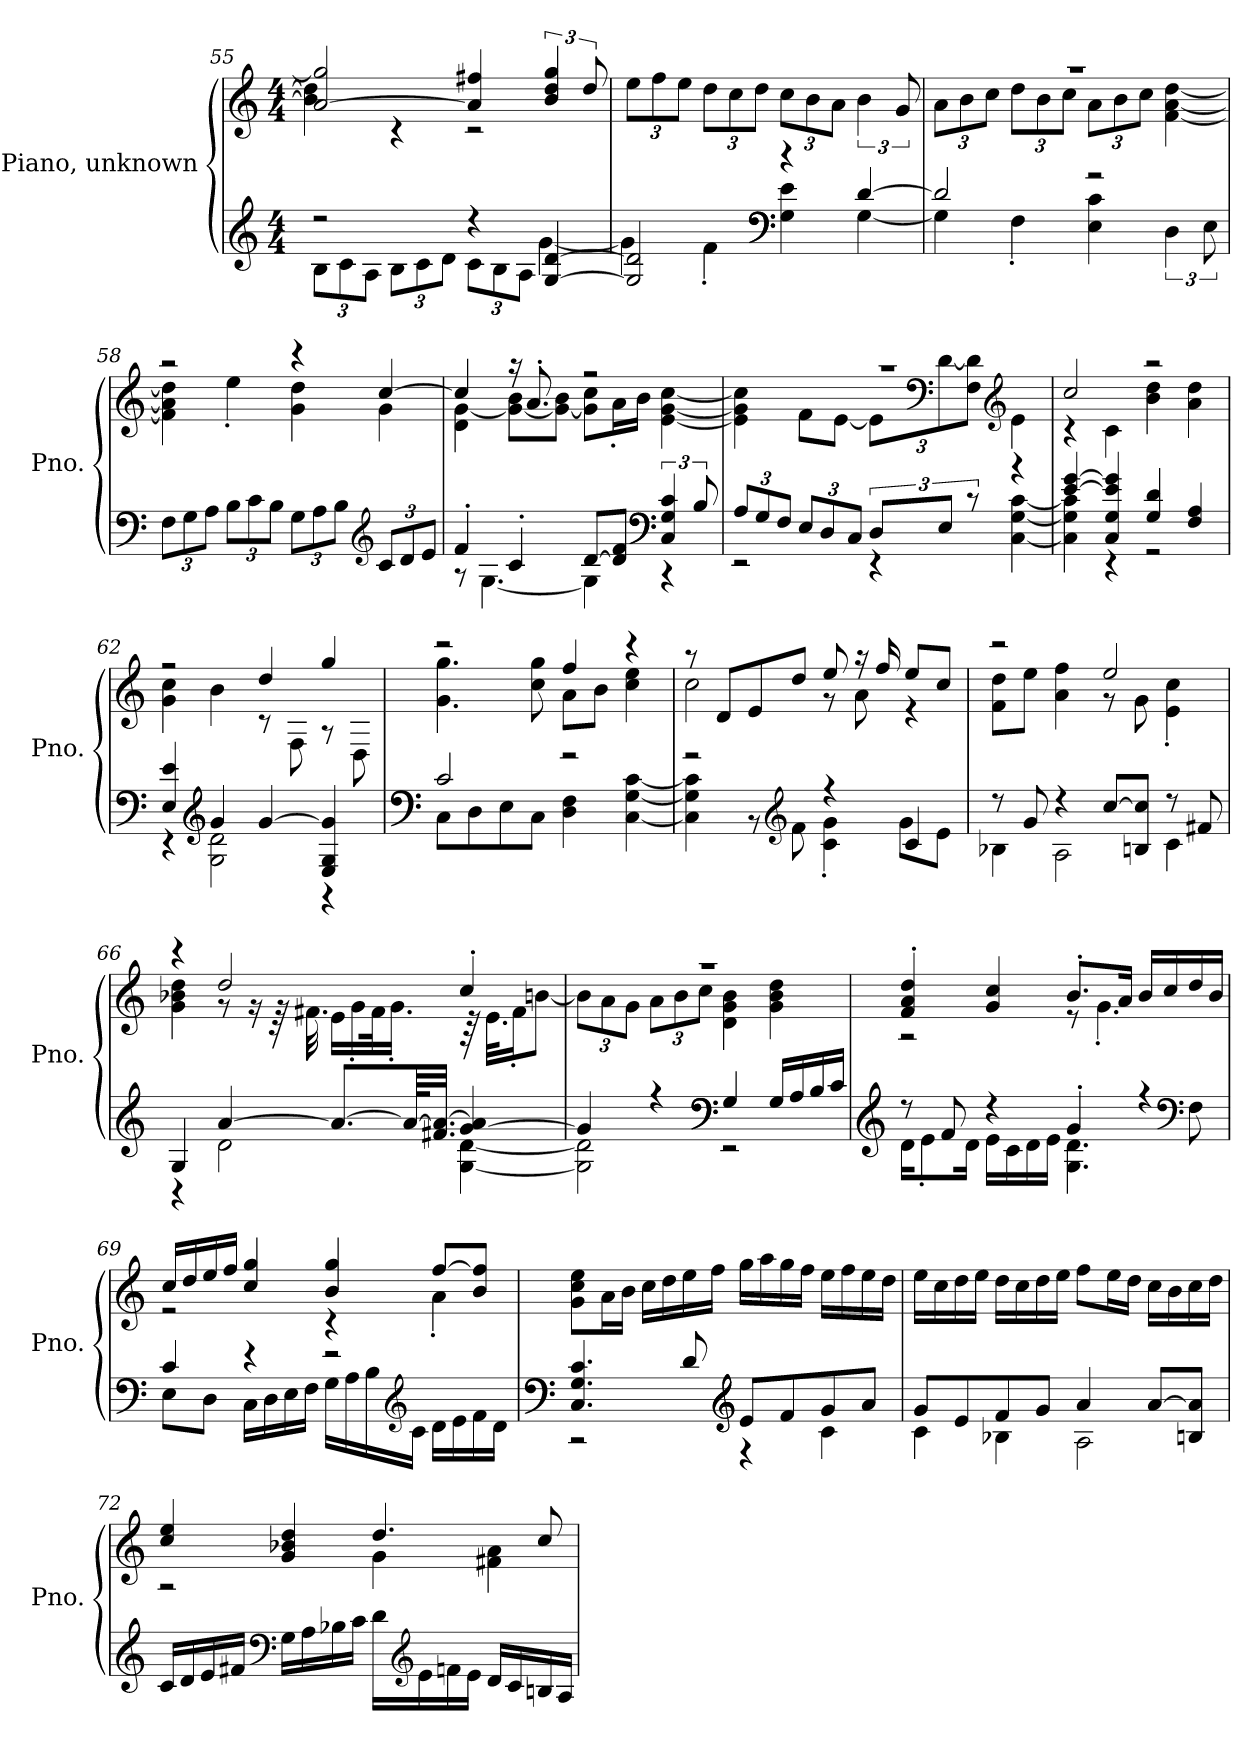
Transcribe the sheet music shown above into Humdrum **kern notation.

**kern	**kern
*part1	*part1
*staff2	*staff1
*I"Piano, unknown	*
*I'Pno.	*
*clefG2	*clefG2
*k[]	*k[]
*M4/4	*M4/4
=55	=55
*^	*
*	*Xbrackettup	*
*	*	*^
2r	12B\L	[2a/ 2gg/]	4b\] 4dd\]
.	12c\	.	.
.	12A\J	.	.
.	12B\L	.	4r
.	12c\	.	.
.	12d\J	.	.
4r	12c\L	4a/] 4ff#X/	2r
.	12B\	.	.
.	12A\J	.	.
[4G/ [4d/	[4g\	6b/ 6dd/ 6gg/	.
.	.	12dd/	.
*	*	*v	*v
!!LO:PB:g=z
=56	=56	=56
*	*	*Xbrackettup
2G/] 2d/]	4g\]	12ee\L
.	.	12ff\
.	.	12ee\J
.	4f'\	12dd\L
.	.	12cc\
.	.	12dd\J
*clefF4	*	*
4r	4G\ 4e\	12cc\L
.	.	12b\
.	.	12a\J
*	*	*brackettup
[4d/	[4G\	6b\
.	.	12g/
=57	=57	=57
*	*	*^
*	*	*	*Xbrackettup
2d/]	4G\]	1r	12a\L
.	.	.	12b\
.	.	.	12cc\J
.	4F'\	.	12dd\L
.	.	.	12b\
.	.	.	12cc\J
2r	4E\ 4c\	.	12a\L
.	.	.	12b\
.	.	.	12cc\J
*	*brackettup	*	*
.	6D\	.	[4f\ [4a\ [4dd\
.	12E\	.	.
*v	*v	*	*
=58	=58	=58
*Xbrackettup	*	*
12F\L	2r	4f\] 4a\] 4dd\]
12G\	.	.
12A\J	.	.
12B\L	.	4ee'\
12c\	.	.
12B\J	.	.
12G\L	4r	4g\ 4dd\
12A\	.	.
12B\J	.	.
*clefG2	*	*
12c/L	[4cc/	4g\
12d/	.	.
12e/J	.	.
!!LO:LB:g=z	!!
=59	=59	=59
*^	*	*
4f'/	8r	4cc/]	4d\ [4g\
.	[4.G\	.	.
4c'/	.	16r	8g\_ 8b\L
.	.	8.a'/	.
.	.	.	8g\_ 8b\J
[8d/L	4G\]	2r	8g\] 8cc\L
8d/] 8f/J	.	.	16a'\L
.	.	.	16b\JJ
*clefF4	*	*	*
*brackettup	*	*	*
6C/ 6G/ 6c/	4r	.	[4e\ [4g\ [4cc\
12B/	.	.	.
=60	=60	=60	=60
*Xbrackettup	*	*	*
12A/L	2r	1r	4e\] 4g\] 4cc\]
12G/	.	.	.
12F/J	.	.	.
12E/L	.	.	8f\L
12D/	.	.	.
.	.	.	[8e\J
12C/J	.	.	.
*brackettup	*	*	*
12D/L	4r	.	12e\L]
*	*	*clefF4	*
12E/J	.	.	[12d\
12r	.	.	12F\ 12d\]J
*	*	*clefG2	*
4r	[4C\ [4G\ [4c\	.	4e\
=61	=61	=61	=61
[4e/ [4g/	4C\] 4G\] 4c\]	2cc/	4r
4C/ 4G/ 4e/] 4g/]	4r	.	4c\
4G/ 4d/	2r	2r	4b\ 4dd\
4F/ 4A/	.	.	4a\ 4dd\
=62	=62	=62	=62
4E/ 4e/	4r	2r	4g\ 4cc\
*clefG2	*	*	*
4g/	2G\ 2d\	.	4b\
[4g/	.	4dd/	8r
.	.	.	8F\
4E/ 4G/ 4g/]	4r	4gg/	8r
.	.	.	8D\
!!LO:LB:g=z	!!
=63	=63	=63	=63
*clefF4	*	*	*
2c/	8C\L	2r	4.g\ 4.gg\
.	8D\	.	.
.	8E\	.	.
.	8C\J	.	8cc\ 8gg\
2r	4D\ 4F\	4ff/	8a\L
.	.	.	8b\J
.	[4C\ [4G\ [4c\	4r	4cc\ 4ee\
=64	=64	=64	=64
2r	4C\] 4G\] 4c\]	8r	2cc\
.	.	8d/L	.
.	8r	8e/	.
*clefG2	*	*	*
.	8f\	8dd/J	.
4r	4c\' 4g\'	8ee/	8r
.	.	16r	8a\
.	.	16ff/	.
4c/	8g\L	8ee/L	4r
.	8e\J	8cc/J	.
=65	=65	=65	=65
8r	4B-X\	2r	8f\ 8dd\L
8g/	.	.	8ee\J
4r	2A\	.	4a\ 4ff\
[8cc/L	.	2ee/	8r
8Bn/ 8cc/]J	.	.	8g\
8r	4c\	.	4e\' 4cc\'
8f#X/	.	.	.
!!LO:LB:g=z	!!
=66	=66	=66	=66
4G/	4r	4r	4g\ 4b-X\ 4dd\
[4a/	2d\	2dd/	8r
.	.	.	16r
.	.	.	64r
.	.	.	32.f#X\
8.a/L_	.	.	16e\LL
.	.	.	16g'\
.	.	.	32f#\K
.	.	.	16.g'\JJ
64a/KLL_	.	.	.
32.f#X/ 32.a/_JJJ	.	.	.
[4g/ 4a/]	[4G\ [4d\	4cc'/	64r
.	.	.	32.e\KLL
.	.	.	16f#'\J
.	.	.	[8bn\J
=67	=67	=67	=67
4g/]	2G\] 2d\]	1r	12b\L]
.	.	.	12a\
.	.	.	12g\J
4r	.	.	12a\L
.	.	.	12b\
.	.	.	12cc\J
*clefF4	*	*	*
4G/	2r	.	4d\ 4g\ 4b\
16G/LL	.	.	4g\ 4b\ 4dd\
16A/	.	.	.
16B/	.	.	.
16c/JJ	.	.	.
!!LO:LB:g=z	!!
=68	=68	=68	=68
*clefG2	*	*	*
8r	16d\KL	4f/' 4a/' 4dd/'	2r
.	8e'\	.	.
8f/	.	.	.
.	16d\Jk	.	.
4r	16e\LL	4g/ 4cc/	.
.	16c\	.	.
.	16d\	.	.
.	16e\JJ	.	.
4g'/	4.G\ 4.d\	8.b'/L	8r
.	.	.	4.g'\
.	.	16a/Jk	.
4r	.	16b/LL	.
.	.	16cc/	.
*clefF4	*	*	*
.	8F\	16dd/	.
.	.	16b/JJ	.
=69	=69	=69	=69
4c/	8E\L	16cc/LL	2r
.	.	16dd/	.
.	8D\J	16ee/	.
.	.	16ff/JJ	.
4r	16C\LL	4cc/ 4gg/	.
.	16D\	.	.
.	16E\	.	.
.	16F\JJ	.	.
2r	16G\LL	4b/ 4gg/	4r
.	16A\	.	.
.	16B\	.	.
*clefG2	*	*	*
.	16c\JJ	.	.
.	16d\LL	[8ff/L	4a'\
.	16e\	.	.
.	16f\	8b/ 8ff/]J	.
.	16d\JJ	.	.
*	*	*v	*v
!!LO:LB:g=z
=70	=70	=70
*clefF4	*	*
4.C/ 4.G/ 4.c/	2r	8g\ 8cc\ 8ee\L
.	.	16a\L
.	.	16b\JJ
.	.	16cc\LL
.	.	16dd\
8d/	.	16ee\
.	.	16ff\JJ
*clefG2	*	*
8e/L	4r	16gg\LL
.	.	16aa\
8f/	.	16gg\
.	.	16ff\JJ
8g/	4c\	16ee\LL
.	.	16ff\
8a/J	.	16ee\
.	.	16dd\JJ
=71	=71	=71
8g/L	4c\	16ee\LL
.	.	16cc\
8e/	.	16dd\
.	.	16ee\JJ
8f/	4B-X\	16dd\LL
.	.	16cc\
8g/J	.	16dd\
.	.	16ee\JJ
4a/	2A\	8ff\L
.	.	16ee\L
.	.	16dd\JJ
[8a/L	.	16cc\LL
.	.	16b\
8Bn/ 8a/]J	.	16cc\
.	.	16dd\JJ
*v	*v	*
!!LO:PB:g=z
=72	=72
*	*^
16c/LL	4cc/ 4ee/	2r
16d/	.	.
16e/	.	.
16f#X/JJ	.	.
*clefF4	*	*
16G\LL	4g/ 4b-X/ 4dd/	.
16A\	.	.
16B-X\	.	.
16c\JJ	.	.
16d\LL	4.dd/	4g\
*clefG2	*	*
16e\	.	.
16fn\	.	.
16e\JJ	.	.
16d/LL	.	4f#X\ 4a\
16c/	.	.
16Bn/	8cc/	.
16A/JJ	.	.
*	*v	*v
=	=
*-	*-
